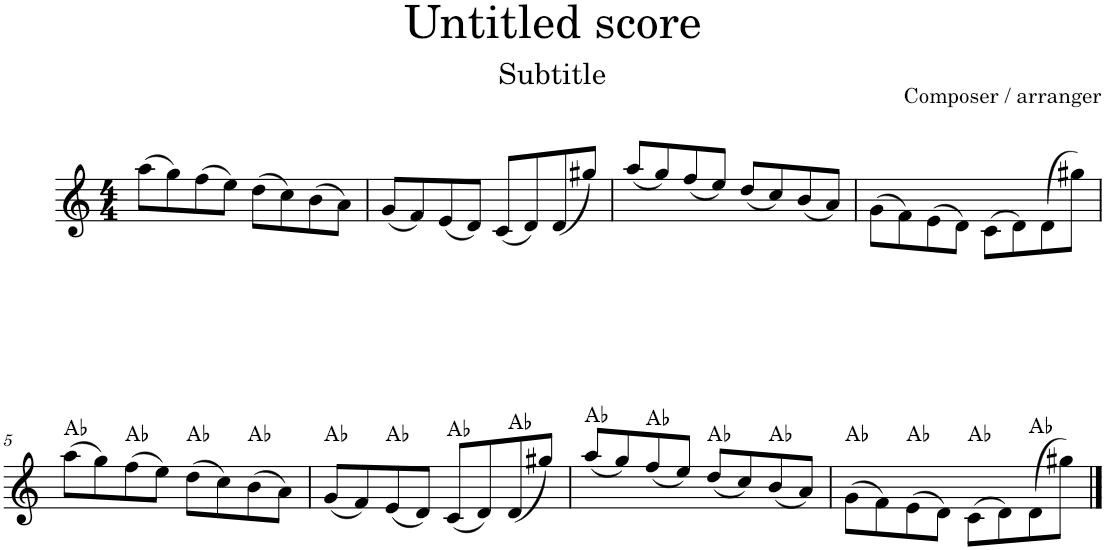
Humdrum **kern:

**kern	**harte
*part1	*part1
*staff1	*
*I"Flute	*
*I'Fl.	*
*clefG2	*
*k[]	*
*M4/4	*
=1	=1
(8aa\L	.
8gg\)	.
(8ff\	.
8ee\J)	.
(8dd\L	.
8cc\)	.
(8b\	.
8a\J)	.
=2	=2
(8g/L	.
8f/)	.
(8e/	.
8d/J)	.
(8c/L	.
8d/)	.
(8d/	.
8gg#X/J)	.
=3	=3
(8aa/L	.
8gg/)	.
(8ff/	.
8ee/J)	.
(8dd/L	.
8cc/)	.
(8b/	.
8a/J)	.
=4	=4
(8g\L	.
8f\)	.
(8e\	.
8d\J)	.
(8c\L	.
8d\)	.
(8d\	.
8gg#X\J)	.
!!LO:LB:g=z
=5	=5
(8aa\L	Ab:maj
8gg\)	.
(8ff\	Ab:maj
8ee\J)	.
(8dd\L	Ab:maj
8cc\)	.
(8b\	Ab:maj
8a\J)	.
=6	=6
(8g/L	Ab:maj
8f/)	.
(8e/	Ab:maj
8d/J)	.
(8c/L	Ab:maj
8d/)	.
(8d/	Ab:maj
8gg#X/J)	.
=7	=7
(8aa/L	Ab:maj
8gg/)	.
(8ff/	Ab:maj
8ee/J)	.
(8dd/L	Ab:maj
8cc/)	.
(8b/	Ab:maj
8a/J)	.
=8	=8
(8g\L	Ab:maj
8f\)	.
(8e\	Ab:maj
8d\J)	.
(8c\L	Ab:maj
8d\)	.
(8d\	Ab:maj
8gg#X\J)	.
==	==
*-	*-
